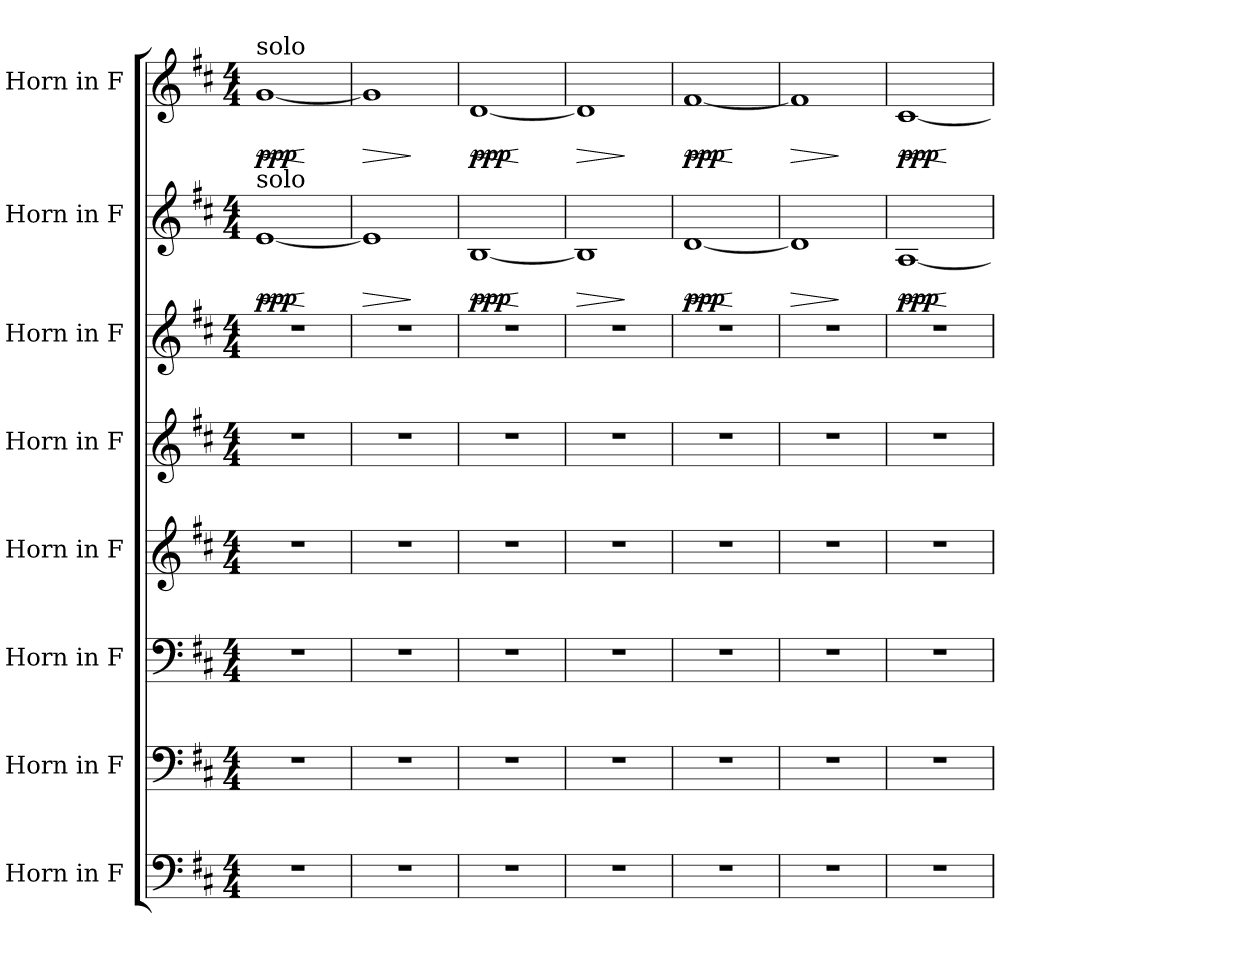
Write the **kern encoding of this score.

**kern	**kern	**kern	**kern	**kern	**kern	**kern	**dynam	**kern	**dynam
*part8	*part7	*part6	*part5	*part4	*part3	*part2	*part2	*part1	*part1
*staff8	*staff7	*staff6	*staff5	*staff4	*staff3	*staff2	*staff2	*staff1	*staff1
*I"Horn in F	*I"Horn in F	*I"Horn in F	*I"Horn in F	*I"Horn in F	*I"Horn in F	*I"Horn in F	*	*I"Horn in F	*
*clefF4	*clefF4	*clefF4	*clefG2	*clefG2	*clefG2	*clefG2	*	*clefG2	*
*ITrd4c7	*ITrd4c7	*ITrd4c7	*ITrd4c7	*ITrd4c7	*ITrd4c7	*ITrd4c7	*	*ITrd4c7	*
*k[f#]	*k[f#]	*k[f#]	*k[f#]	*k[f#]	*k[f#]	*k[f#]	*	*k[f#]	*
*M4/4	*M4/4	*M4/4	*M4/4	*M4/4	*M4/4	*M4/4	*	*M4/4	*
*MM120	*MM120	*MM120	*MM120	*MM120	*MM120	*MM120	*	*MM120	*
=1	=1	=1	=1	=1	=1	=1	=1	=1	=1
!	!	!	!	!	!	!	!	!LO:TX:a:t=solo	!
!	!	!	!	!	!	!LO:TX:a:t=solo	!	!	!
!	!	!	!	!	!	!	!LO:HP:b	!	!LO:HP:b
!	!	!	!	!	!	!	!LO:DY:n=1:b	!	!LO:DY:n=1:b
1r	1r	1r	1r	1r	1r	[1A	< ppp	[1c	< ppp
.	.	.	.	.	.	.	[	.	[
=2	=2	=2	=2	=2	=2	=2	=2	=2	=2
!	!	!	!	!	!	!	!LO:HP:b	!	!LO:HP:b
!	!	!	!	!	!	!	!LO:DY:n=1:b	!	!LO:DY:n=1:b
1r	1r	1r	1r	1r	1r	1A]	> other-dynamics	1c]	> other-dynamics
.	.	.	.	.	.	.	]	.	]
=3	=3	=3	=3	=3	=3	=3	=3	=3	=3
!	!	!	!	!	!	!	!LO:HP:b	!	!LO:HP:b
!	!	!	!	!	!	!	!LO:DY:n=1:b	!	!LO:DY:n=1:b
1r	1r	1r	1r	1r	1r	[1E	< ppp	[1G	< ppp
.	.	.	.	.	.	.	[	.	[
=4	=4	=4	=4	=4	=4	=4	=4	=4	=4
!	!	!	!	!	!	!	!LO:HP:b	!	!LO:HP:b
!	!	!	!	!	!	!	!LO:DY:n=1:b	!	!LO:DY:n=1:b
1r	1r	1r	1r	1r	1r	1E]	> other-dynamics	1G]	> other-dynamics
.	.	.	.	.	.	.	]	.	]
!!LO:PB:g=z
=5	=5	=5	=5	=5	=5	=5	=5	=5	=5
!	!	!	!	!	!	!	!LO:HP:b	!	!LO:HP:b
!	!	!	!	!	!	!	!LO:DY:n=1:b	!	!LO:DY:n=1:b
1r	1r	1r	1r	1r	1r	[1G	< ppp	[1B	< ppp
.	.	.	.	.	.	.	[	.	[
=6	=6	=6	=6	=6	=6	=6	=6	=6	=6
!	!	!	!	!	!	!	!LO:HP:b	!	!LO:HP:b
!	!	!	!	!	!	!	!LO:DY:n=1:b	!	!LO:DY:n=1:b
1r	1r	1r	1r	1r	1r	1G]	> other-dynamics	1B]	> other-dynamics
.	.	.	.	.	.	.	]	.	]
=7	=7	=7	=7	=7	=7	=7	=7	=7	=7
!	!	!	!	!	!	!	!LO:HP:b	!	!LO:HP:b
!	!	!	!	!	!	!	!LO:DY:n=1:b	!	!LO:DY:n=1:b
1r	1r	1r	1r	1r	1r	[1D	< ppp	[1F#	< ppp
.	.	.	.	.	.	.	[	.	[
=	=	=	=	=	=	=	=	=	=
*-	*-	*-	*-	*-	*-	*-	*-	*-	*-
